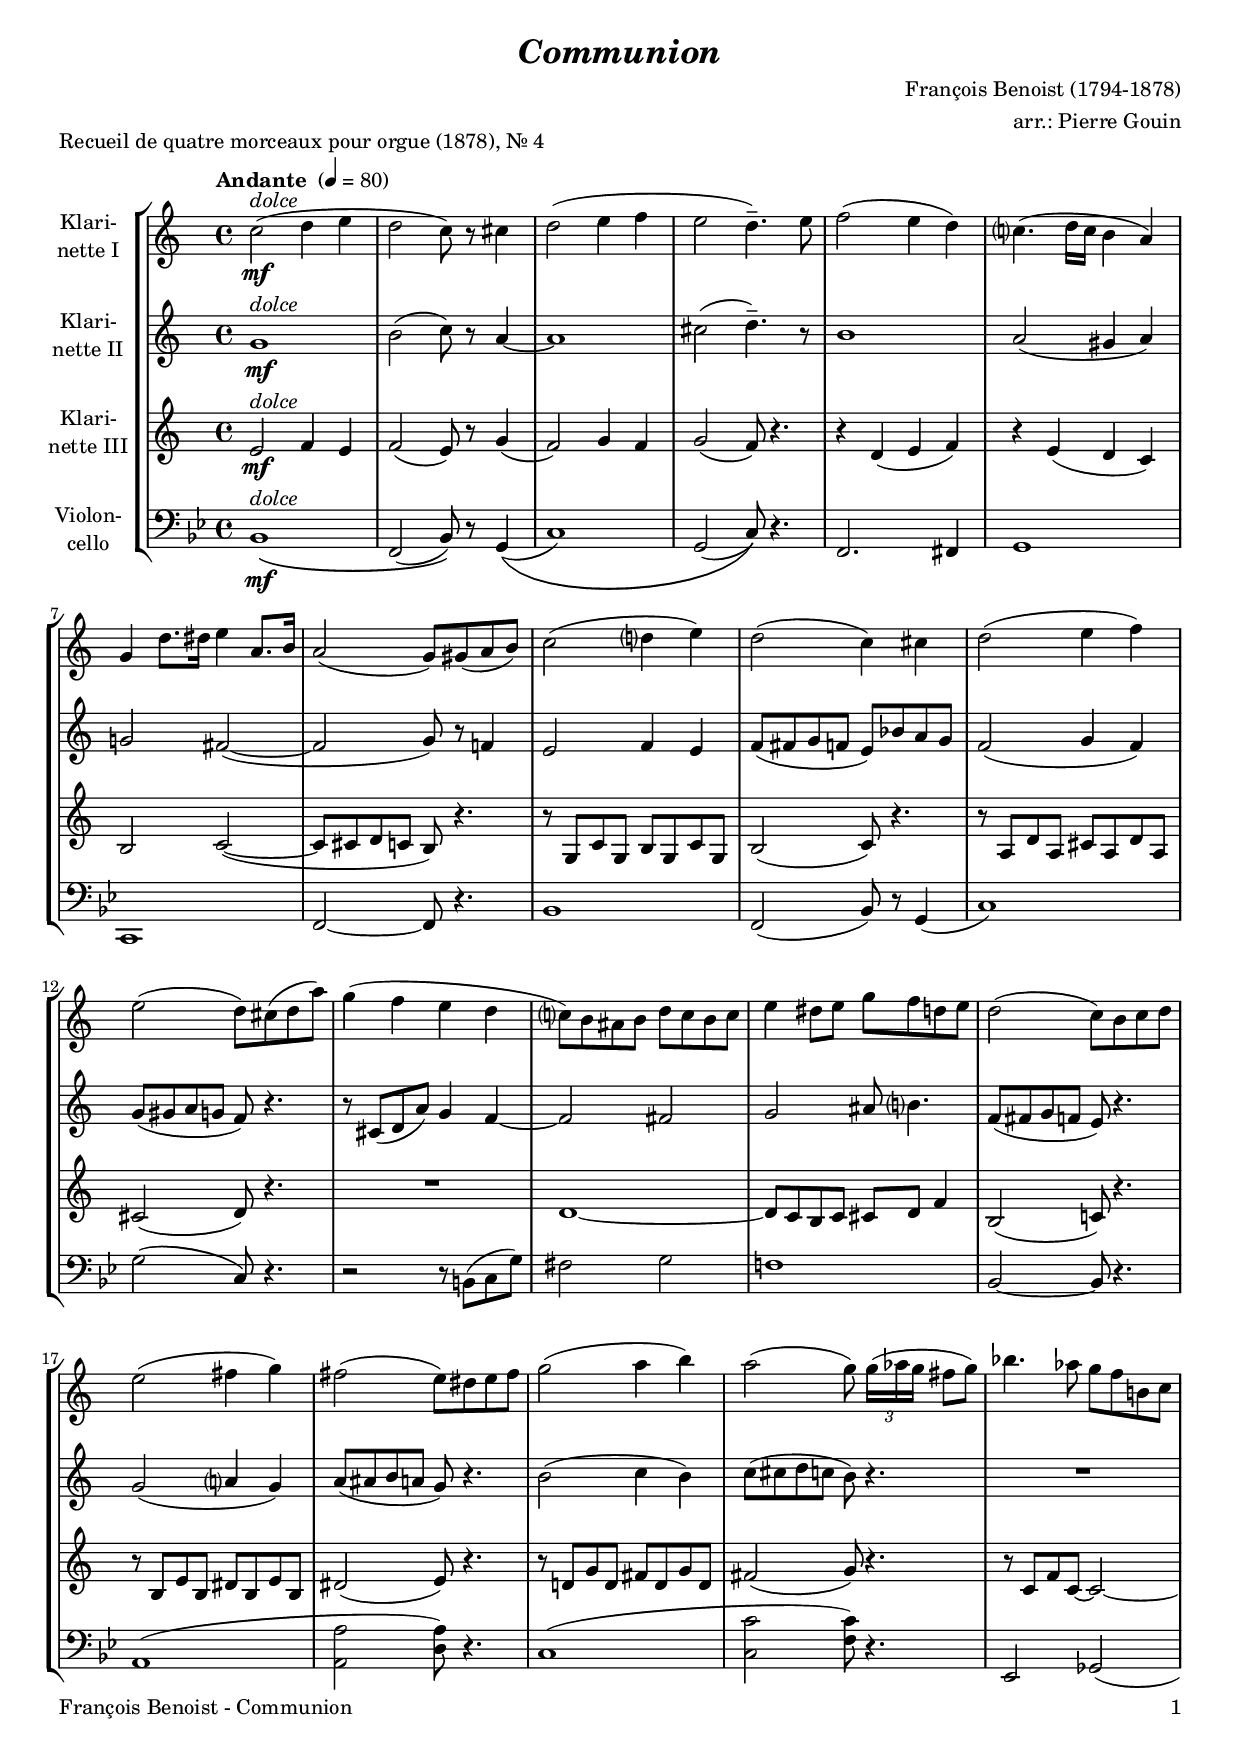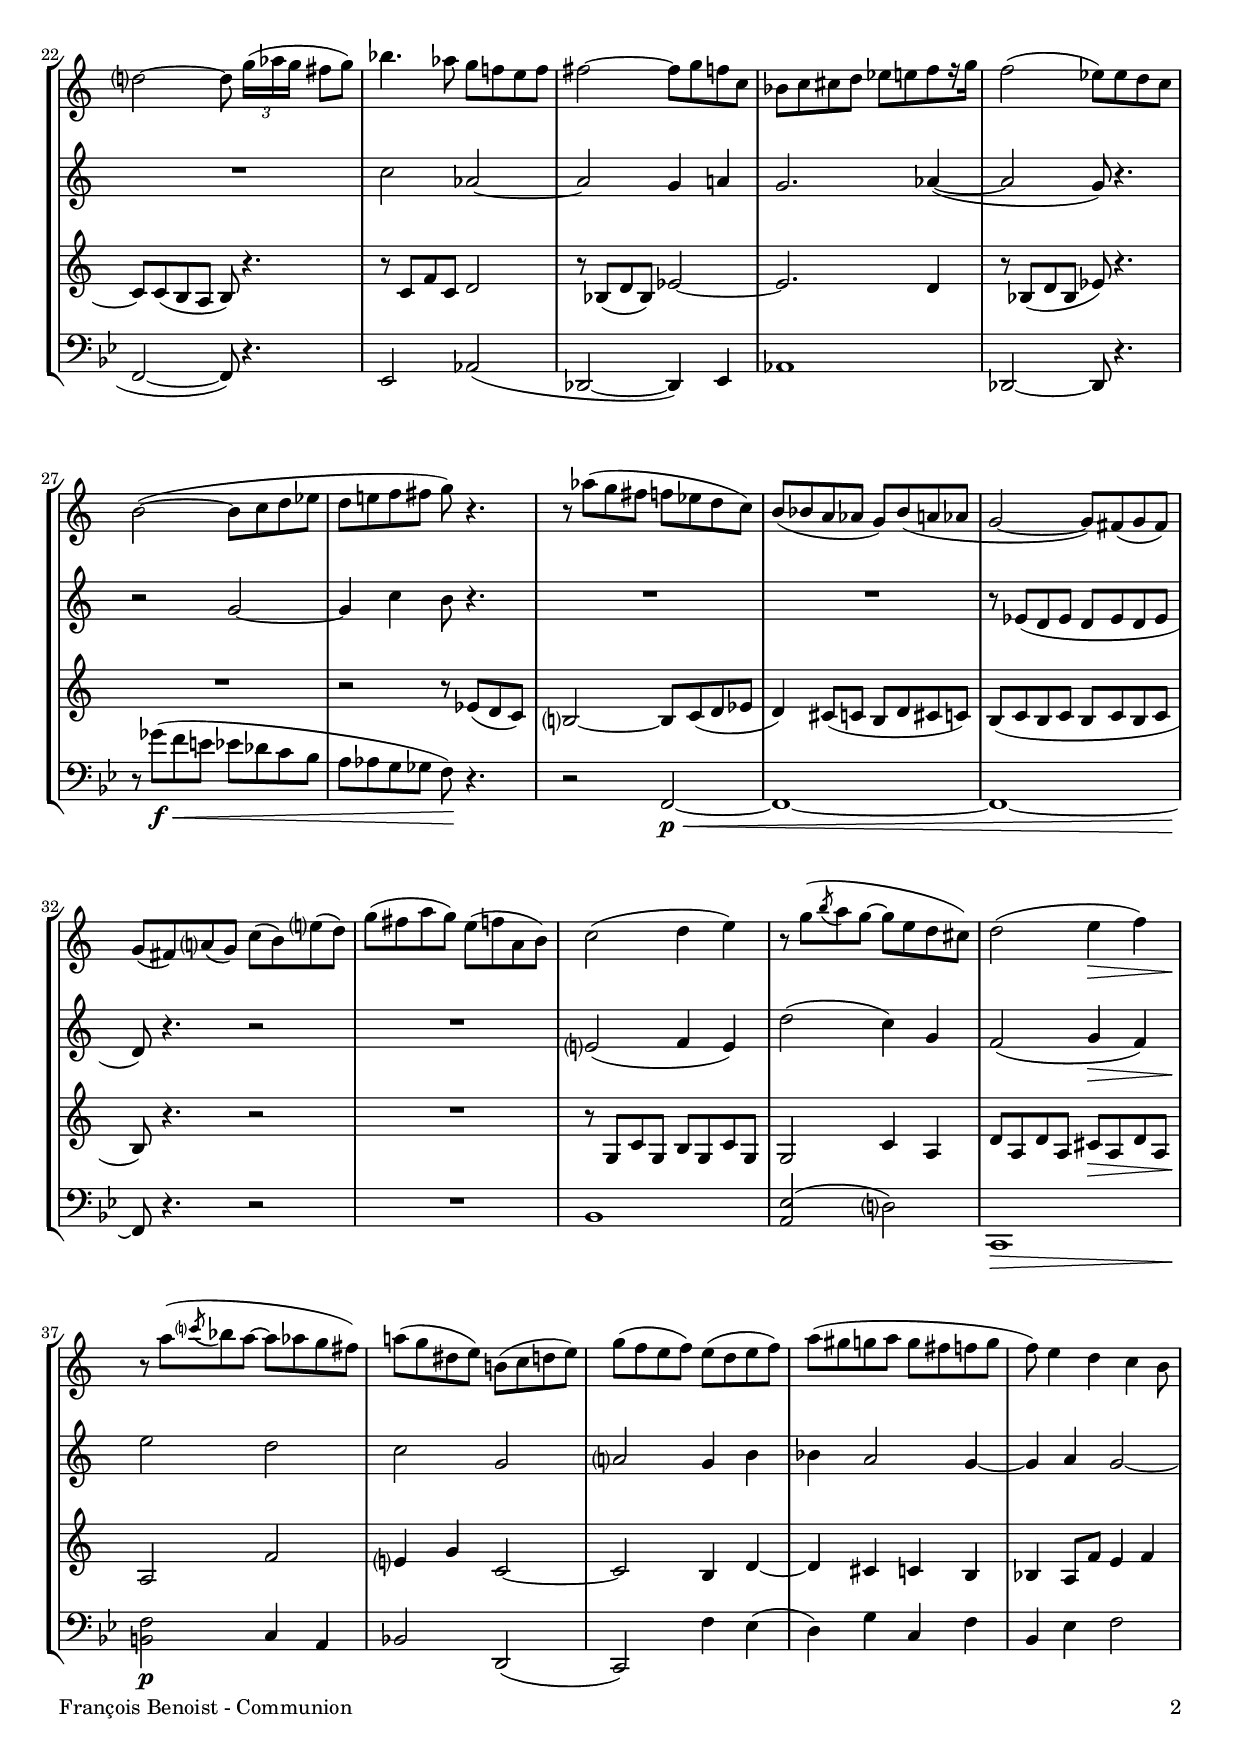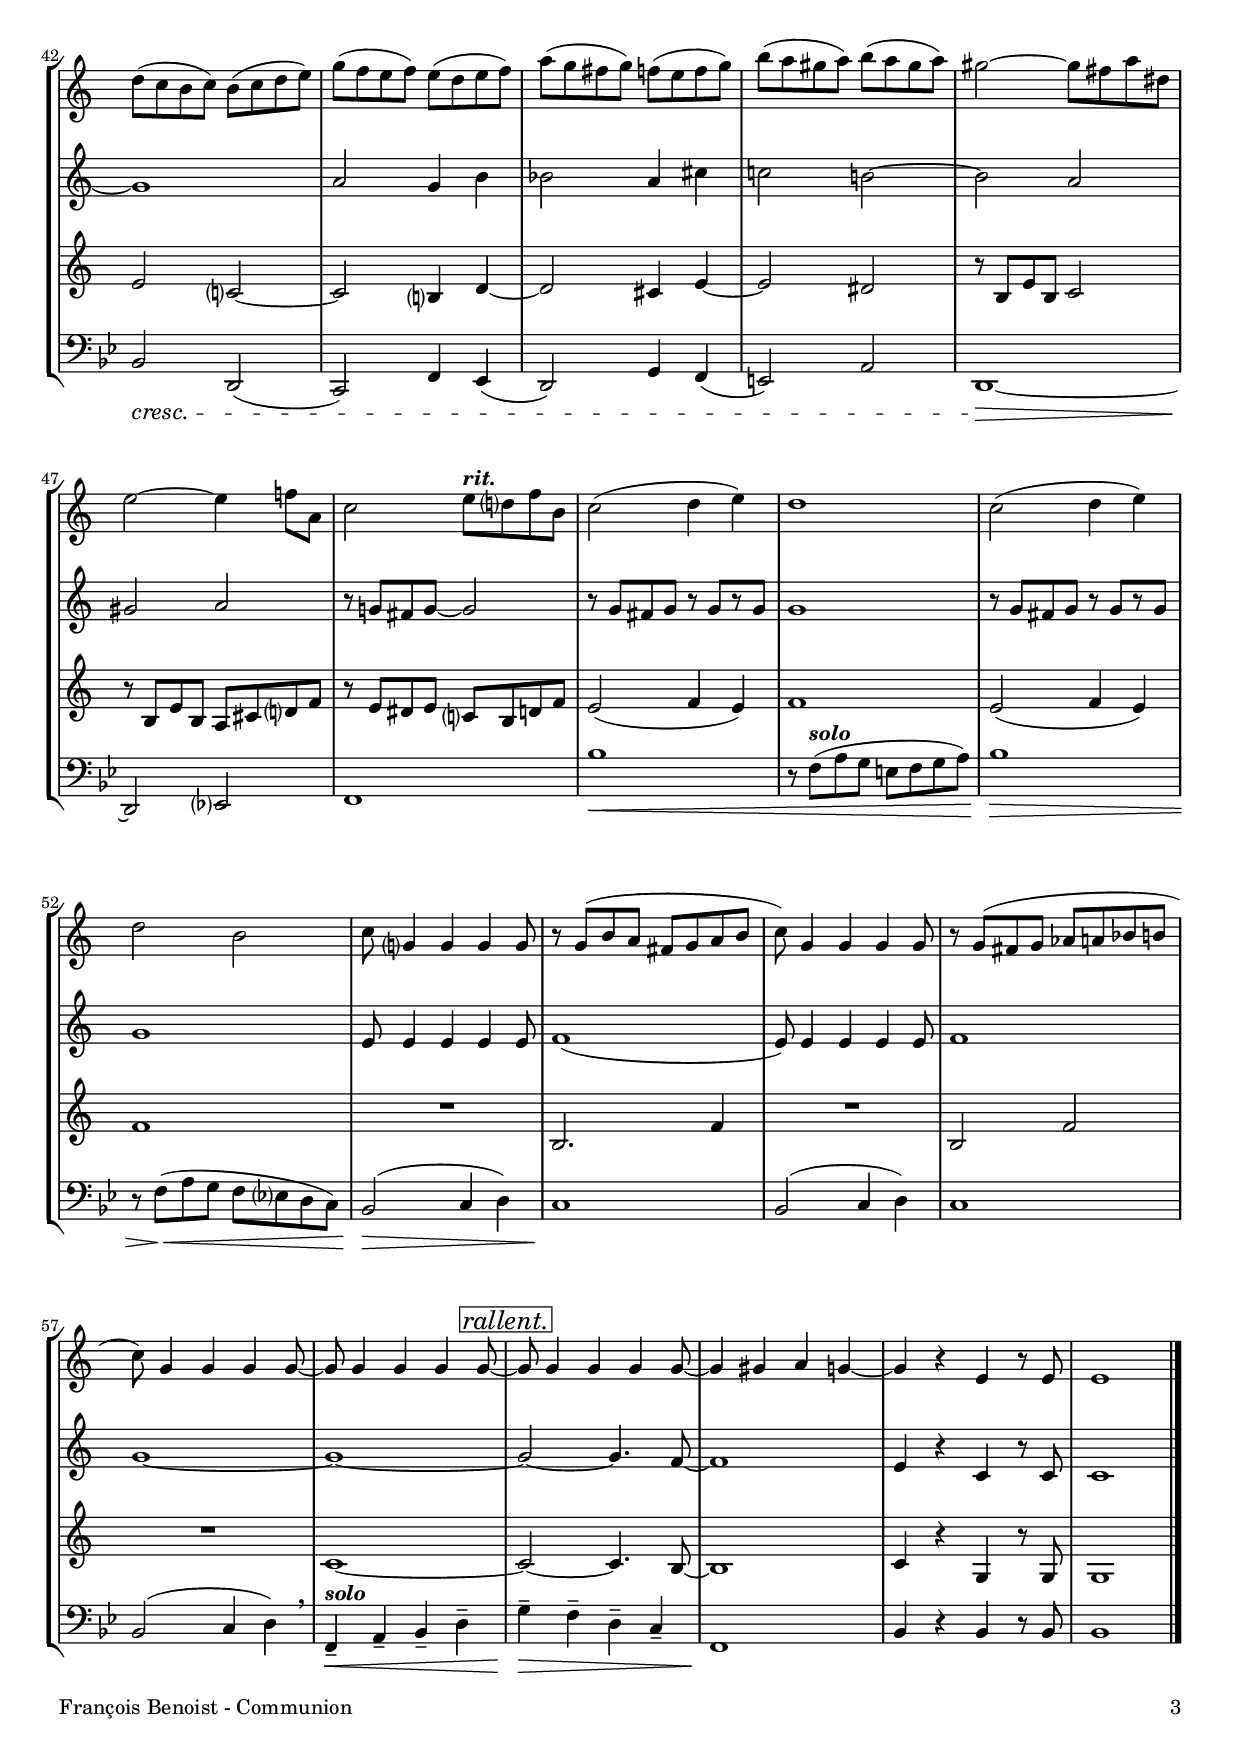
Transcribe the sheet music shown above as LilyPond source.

\version "2.18.2"
\include "deutsch.ly"
  
#(set-global-staff-size 18)

\header {
  title     = \markup \bold \italic "Communion"
  composer  = "François Benoist (1794-1878)"
  arranger  = "arr.: Pierre Gouin"
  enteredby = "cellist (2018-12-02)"
  piece     = "Recueil de quatre morceaux pour orgue (1878), Nr. 4"
}

voiceconsts = {
  \key g \major
  \time 4/4
  \clef "treble"
%  \numericTimeSignature
  \compressFullBarRests
  % Set default beaming for all staves
% \set Timing.beamExceptions = #'()
% \set Timing.baseMoment     = #(ly:make-moment 1 4)
% \set Timing.beatStructure  = #'(1 1 1)
  \tempo "Andante " 4=80
}

micl = "clarinet"
mifl = "flute"
miob = "oboe"
mifh = "french horn"
misx = "tenor sax"
mist = "string ensemble 1"
miba = "cello"

dolc = \markup \italic "dolce"
rall = \mark \markup \box \italic "rallent."
rit  = \markup \bold \italic "rit."
solo = \markup \bold \italic "solo"

va = \relative c'' {
  \voiceconsts

  g2(^\dolc\mf a4 h
  a2 g8) r gis4
  a2( h4 c
  h2 a4.)-- h8

  c2( h4 a)
  g?4.( a16 g fis4 e)
  d a'8. ais16 h4 e,8. fis16
  e2( d8) dis( e fis)

  g2( a?4 h)
  a2( g4) gis
  a2( h4 c)
  h2( a8) gis( a e')

  d4( c h a
  g?8) fis eis fis a g fis g
  h4 ais8 h d c a h
  a2( g8) fis g a

  h2( cis4 d)
  cis2( h8) ais h cis
  d2( e4 fis)
  e2( d8) \tuplet 3/2 8 { d16([ es d] } cis8 d)

  f4. es8 d c fis,! g
  a?2~ a8 \tuplet 3/2 8 { d16([ es d] } cis8 d)
  f4. es8 d c! h c
  cis2~ cis8 d c g

  f g gis a b[ h c r16 d]
  c2( b8) b a g
  fis2(~ fis8 g a b
  a h! c cis d) r4.

  r8 es( d cis c b a g)
  fis( f e es d) f( e es
  d2~ d8) cis( d cis)
  d( cis) e?( d) g( fis) h?( a)

  d( cis e d) h( c e, fis)
  g2( a4 h)
  r8 d( \acciaccatura fis e d~ d h a gis)
  a2( h4\> c)

  r8\! e( \acciaccatura g? f e~ e es d cis)
  e!( d ais h) fis!( g a h)
  d( c h c) h( a h c)
  e( dis d e d cis c d

  c) h4 a g fis8
  a( g fis g) fis( g a h)
  d( c h c) h( a h c)
  e( d cis d) c( h c d)

  fis( e dis e) fis( e dis e)
  dis2~ dis8 cis e ais,
  h2~ h4 c!8 e,
  g2 h8^\rit a? c fis,

  g2( a4 h)
  a1
  g2( a4 h)
  a2 fis

  g8 d?4 d d d8
  r d( fis e cis d e fis
  g) d4 d d d8
  r d( cis d es e f fis

  g) d4 d d d8~
  d d4 d d d8~ \rall
  d d4 d d d8~
  d4 dis e d~
  d r h r8 h
  h1 \bar "|."
}

vb = \relative c' {
  \voiceconsts

  d1^\dolc\mf
  fis2( g8) r e4~
  e1
  gis2( a4.)-- r8

  fis1
  e2( dis4 e)
  d!2 cis(~
  cis d8) r c4

  h2 c4 h
  c8( cis d c h) f' e d
  c2( d4 c)
  d8( dis e d c) r4.

  r8 gis( a e') d4 c~
  c2 cis
  d eis8 fis?4.
  c8( cis d c h) r4.

  d2( e?4 d)
  e8( eis fis e d) r4.
  fis2( g4 fis)
  g8( gis a g fis) r4.

  R1*2
  g2 es~
  es d4 e

  d2. es4(~
  es2 d8) r4.
  r2 d~
  d4 g fis8 r4.

  R1*2
  r8 b,( a b a b a b
  a) r4. r2

  R1
  h?2( c4 h)
  a'2( g4) d
  c2( d4\> c)

  h'2\! a
  g d
  e? d4 fis
  f e2 d4~

  d e d2~
  d1
  e2 d4 fis
  f2 e4 gis

  g!2 fis!~
  fis e
  dis e
  r8 d! cis d~ d2

  r8 d cis d r d[ r d]
  d1
  r8 d cis d r d[ r d]
  d1

  h8 h4 h h h8
  c1(
  h8) h4 h h h8
  c1
  
  d~
  d~ \rall
  d2~ d4. c8~
  c1
  h4 r g r8 g
  g1 \bar "|."
}

vc = \relative c' {
  \voiceconsts

  h2^\dolc\mf c4 h
  c2( h8) r d4(
  c2) d4 c
  d2( c8) r4.

  r4 a( h c)
  r h( a g)
  fis2 g(~
  g8 gis a g fis) r4.

  r8 d g d fis d g d
  fis2( g8) r4.
  r8 e a e gis e a e
  gis2( a8) r4.

  R1
  a~
  a8 g fis g gis a c4
  fis,2( g!8) r4.

  r8 fis h fis ais fis h fis
  ais2( h8) r4.
  r8 a! d a cis a d a
  cis2( d8) r4.

  r8 g, c g~ g2~
  g8 g( fis e fis8) r4.
  r8 g c g a2
  r8 f( a f) b2~

  b2. a4
  r8 f( a f b) r4.
  R1
  r2 r8 b( a g)

  fis?2~ fis8 g( a b
  a4) gis8( g fis a gis g)
  fis( g fis g fis g fis g
  fis) r4. r2

  R1
  r8 d g d fis d g d
  d2 g4 e
  a8 e a e gis\> e a e

  e2\! c'
  h?4 d g,2~
  g fis4 a~
  a gis g fis

  f e8 c' h4 c
  h2 g?~
  g fis?4 a~
  a2 gis4 h~

  h2 ais
  r8 fis h fis g2
  r8 fis h fis e gis a? c
  r h ais h g? fis a c

  h2( c4 h)
  c1
  h2( c4 h)
  c1

  R
  fis,2. c'4
  R1
  fis,2 c'

  R1
  g~ \rall
  g2~ g4. fis8~
  fis1
  g4 r d r8 d
  d1 \bar "|."
}

vd = \relative c {
  \voiceconsts
  \clef "bass"

  g1^\dolc\(\mf
  d2( g8)\) r e4\((
  a1)
  e2( a8)\) r4.

  d,2. dis4
  e1
  a,
  d2~ d8 r4.

  g1
  d2( g8) r e4(
  a1)
  e'2( a,8) r4.

  r2 r8 gis( a e')
  dis2 e
  d!1
  g,2~ g8 r4.

  fis1(
  <fis fis'>2 <h fis'>8) r4.
  a1(
  <a a'>2 <d a'>8) r4.

  c,2 es(
  d~ d8) r4.
  c2 f(
  b,~ b4) c

  f1
  b,2~ b8 r4.
  r8 es''(\f\< d cis c b a g
  fis f e es d)\! r4.

  r2 d,~\p\<
  d1~
  d~
  d8\! r4. r2
  
  R1
  g
  <fis c'>2( h?)
  a,1\>

  <gis' d'>2\!\p a4 fis
  g!2 h,(
  a) d'4 c(
  h) e a, d

  g, c d2
  g,\cresc h,(
  a) d4 c(
  h2) e4 d(

  cis2) fis
  h,1~\>
  h2\! c?
  d1

  g'\<
  r8 d(^\solo fis e cis d e fis)
  g1\!\>
  r8 d(\!\< fis e d c? h a)

  g2(\!\> a4 h)
  a1\!
  g2( a4 h)
  a1

  g2( a4 h) \breathe
  d,--^\solo\< fis-- g-- h-- \rall
  e--\!\> d-- h-- a--
  d,1\!
  g4 r g r8 g
  g1 \bar "|."
}


music = \new StaffGroup <<
      \new Staff {
	\set Staff.midiInstrument = \micl
	\set Staff.instrumentName = \markup \center-column { "Klari-" "nette I" }
	\transpose g c' { \va }
      }

      \new Staff {
	\set Staff.midiInstrument = \micl
	\set Staff.instrumentName = \markup \center-column { "Klari-" "nette II" }
	\transpose g c' { \vb }
      }

      \new Staff {
	\set Staff.midiInstrument = \micl
	\set Staff.instrumentName = \markup \center-column { "Klari-" "nette III" }
	\transpose g c' { \vc }
      }

      \new Staff {
	\set Staff.midiInstrument = \miba
	\set Staff.instrumentName = \markup \center-column { "Violon-" "cello" }
	\transpose g b { \vd }
      }
>>

\book {
 \paper {
    print-page-number = ##t
    print-first-page-number = ##t
    oddHeaderMarkup = \markup \null
    evenHeaderMarkup = \markup \null
    oddFooterMarkup = \markup {
      \fill-line {
        \on-the-fly #print-page-number-check-first
        "François Benoist - Communion" \fromproperty #'page:page-number-string
      }
    }
    evenFooterMarkup = \oddFooterMarkup
  }  \score {
    \music
    \layout {}
  }

  \score {
    \unfoldRepeats \music

    \midi {
      \context {
        \Score
      }
    }
  }
}
